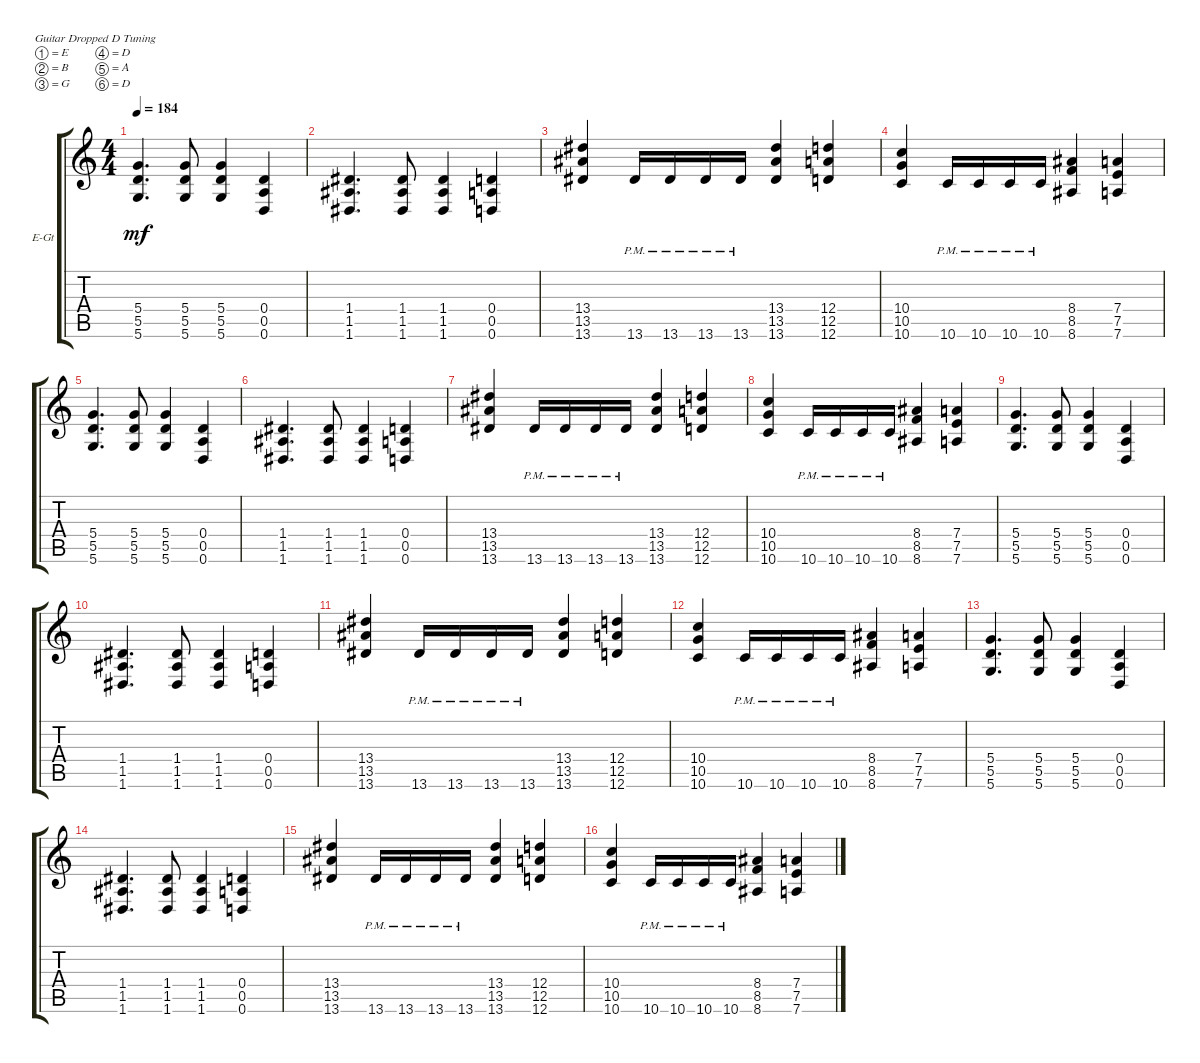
\defaultSystemsLayout 4
\bracketExtendMode groupsimilarinstruments
\firstSystemTrackNameOrientation horizontal
\otherSystemsTrackNameOrientation horizontal
\track ("Synyster Gates (Rhythm)" "E-Gt") {instrument distortionguitar}
\staff {score tabs}
\tuning (E4 B3 G3 D3 A2 D2)
\ts (4 4)
\tempo 184
\clef g2
\ks c
(5.6 5.5 5.4).4{d dy mf} (5.5 5.4 5.6).8 (5.5 5.6 5.4).4 (0.4 0.5 0.6).4 |
(1.6 1.5 1.4).4{d} (1.4 1.5 1.6).8 (1.6 1.5 1.4).4 (0.4 0.5 0.6).4 |
(13.6 13.5 13.4).4 13.6{pm}.16 13.6{pm}.16 13.6{pm}.16 13.6{pm}.16 (13.6 13.5 13.4).4 (12.4 12.5 12.6).4 |
(10.6 10.5 10.4).4 10.6{pm}.16 10.6{pm}.16 10.6{pm}.16 10.6{pm}.16 (8.6 8.5 8.4).4 (7.4 7.5 7.6).4 |
(5.6 5.5 5.4).4{d} (5.5 5.4 5.6).8 (5.5 5.6 5.4).4 (0.4 0.5 0.6).4 |
(1.6 1.5 1.4).4{d} (1.4 1.5 1.6).8 (1.6 1.5 1.4).4 (0.4 0.5 0.6).4 |
(13.6 13.5 13.4).4 13.6{pm}.16 13.6{pm}.16 13.6{pm}.16 13.6{pm}.16 (13.6 13.5 13.4).4 (12.4 12.5 12.6).4 |
(10.6 10.5 10.4).4 10.6{pm}.16 10.6{pm}.16 10.6{pm}.16 10.6{pm}.16 (8.6 8.5 8.4).4 (7.4 7.5 7.6).4 |
(5.6 5.5 5.4).4{d} (5.5 5.4 5.6).8 (5.5 5.6 5.4).4 (0.4 0.5 0.6).4 |
(1.6 1.5 1.4).4{d} (1.4 1.5 1.6).8 (1.6 1.5 1.4).4 (0.4 0.5 0.6).4 |
(13.6 13.5 13.4).4 13.6{pm}.16 13.6{pm}.16 13.6{pm}.16 13.6{pm}.16 (13.6 13.5 13.4).4 (12.4 12.5 12.6).4 |
(10.6 10.5 10.4).4 10.6{pm}.16 10.6{pm}.16 10.6{pm}.16 10.6{pm}.16 (8.6 8.5 8.4).4 (7.4 7.5 7.6).4 |
(5.6 5.5 5.4).4{d} (5.5 5.4 5.6).8 (5.5 5.6 5.4).4 (0.4 0.5 0.6).4 |
(1.6 1.5 1.4).4{d} (1.4 1.5 1.6).8 (1.6 1.5 1.4).4 (0.4 0.5 0.6).4 |
(13.6 13.5 13.4).4 13.6{pm}.16 13.6{pm}.16 13.6{pm}.16 13.6{pm}.16 (13.6 13.5 13.4).4 (12.4 12.5 12.6).4 |
(10.6 10.5 10.4).4 10.6{pm}.16 10.6{pm}.16 10.6{pm}.16 10.6{pm}.16 (8.6 8.5 8.4).4 (7.4 7.5 7.6).4
